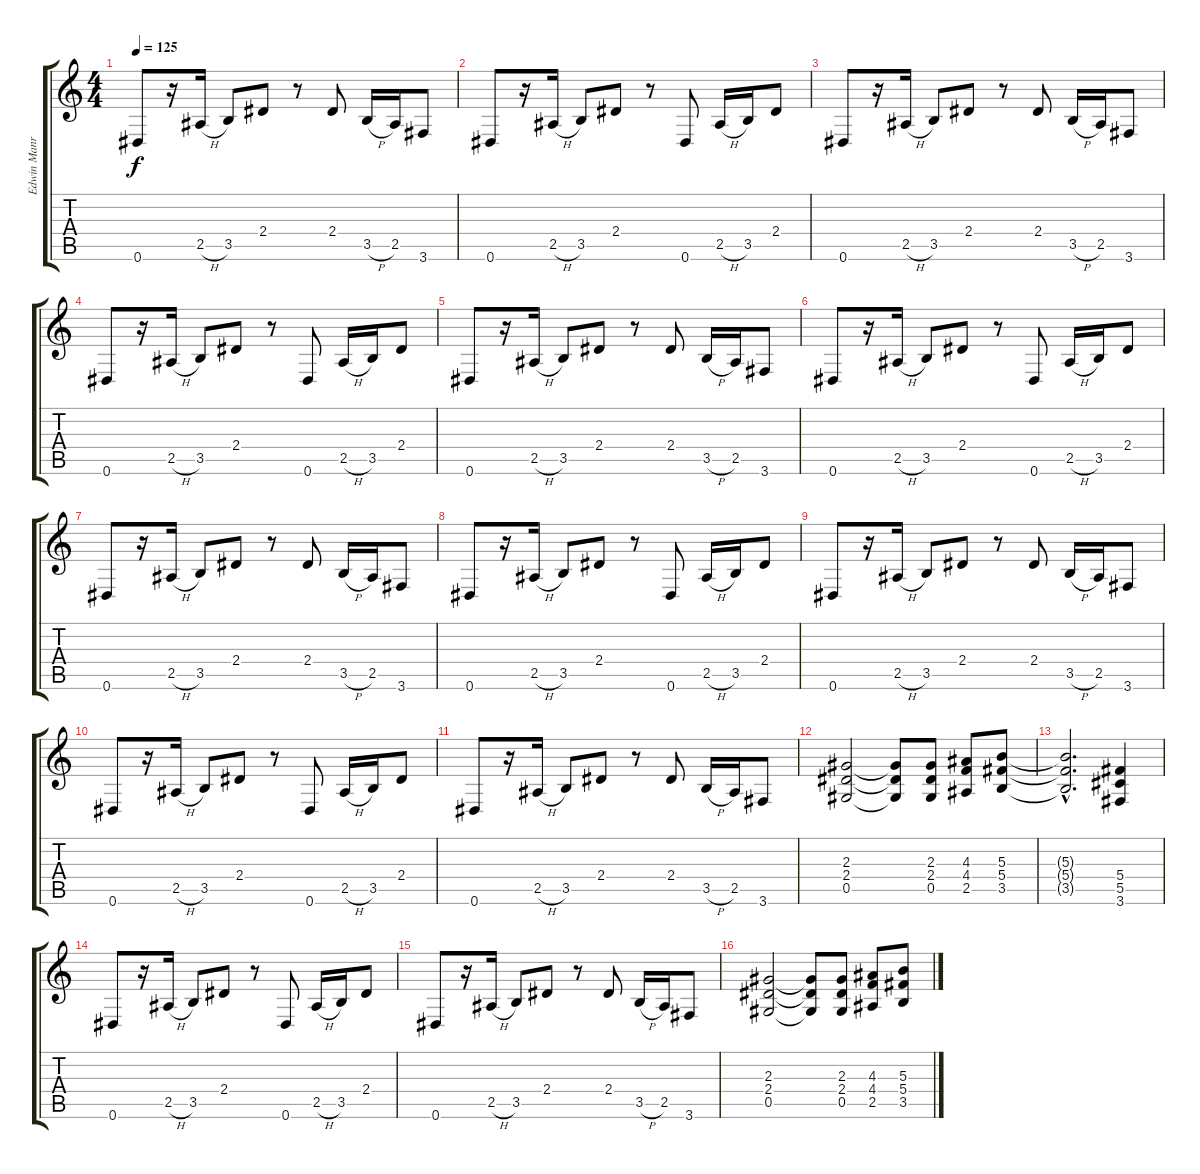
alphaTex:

\track ("Edwin Manrique" "Edwin Manr") {instrument distortionguitar}
\staff {score tabs}
\tuning (Eb4 Bb3 Gb3 Db3 Ab2 Eb2) {hide}
\ts (4 4)
\tempo 125
\clef g2
\ks c
0.6.8{dy f} r.16 2.5{h}.16 3.5.8 2.4.8 r.8 2.4.8 3.5{h}.16 2.5.16 3.6.8 |
0.6.8 r.16 2.5{h}.16 3.5.8 2.4.8 r.8 0.6.8 2.5{h}.16 3.5.16 2.4.8 |
0.6.8 r.16 2.5{h}.16 3.5.8 2.4.8 r.8 2.4.8 3.5{h}.16 2.5.16 3.6.8 |
0.6.8 r.16 2.5{h}.16 3.5.8 2.4.8 r.8 0.6.8 2.5{h}.16 3.5.16 2.4.8 |
0.6.8 r.16 2.5{h}.16 3.5.8 2.4.8 r.8 2.4.8 3.5{h}.16 2.5.16 3.6.8 |
0.6.8 r.16 2.5{h}.16 3.5.8 2.4.8 r.8 0.6.8 2.5{h}.16 3.5.16 2.4.8 |
0.6.8 r.16 2.5{h}.16 3.5.8 2.4.8 r.8 2.4.8 3.5{h}.16 2.5.16 3.6.8 |
0.6.8 r.16 2.5{h}.16 3.5.8 2.4.8 r.8 0.6.8 2.5{h}.16 3.5.16 2.4.8 |
0.6.8 r.16 2.5{h}.16 3.5.8 2.4.8 r.8 2.4.8 3.5{h}.16 2.5.16 3.6.8 |
0.6.8 r.16 2.5{h}.16 3.5.8 2.4.8 r.8 0.6.8 2.5{h}.16 3.5.16 2.4.8 |
0.6.8 r.16 2.5{h}.16 3.5.8 2.4.8 r.8 2.4.8 3.5{h}.16 2.5.16 3.6.8 |
(2.3 2.4 0.5).2 (2.3{t} 2.4{t} 0.5{t}).8 (2.3 2.4 0.5).8 (4.3 4.4 2.5).8 (5.3 5.4 3.5).8 |
(5.3{hac t} 5.4{hac t} 3.5{hac t}).2{d} (5.4 5.5 3.6).4 |
0.6.8 r.16 2.5{h}.16 3.5.8 2.4.8 r.8 0.6.8 2.5{h}.16 3.5.16 2.4.8 |
0.6.8 r.16 2.5{h}.16 3.5.8 2.4.8 r.8 2.4.8 3.5{h}.16 2.5.16 3.6.8 |
(2.3 2.4 0.5).2 (2.3{t} 2.4{t} 0.5{t}).8 (2.3 2.4 0.5).8 (4.3 4.4 2.5).8 (5.3 5.4 3.5).8
